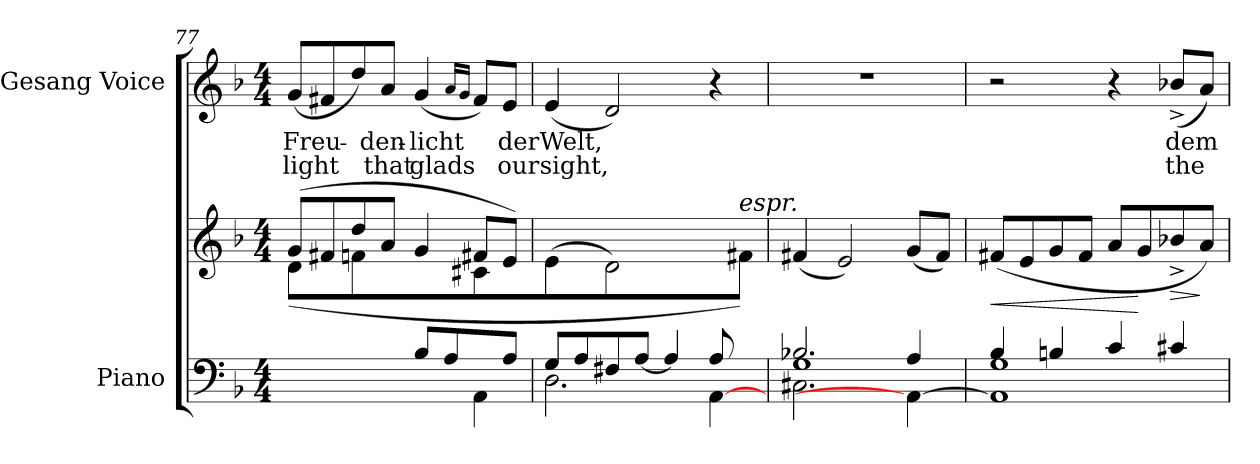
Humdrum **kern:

**kern	**kern	**dynam	**kern	**text	**text
*part2	*part2	*part2	*part1	*part1	*part1
*staff3	*staff2	*staff2/3	*staff1	*staff1	*staff1
*I"Piano	*	*	*I"Gesang Voice	*	*
*I'Pno	*	*	*	*	*
!!LO:LB:g=z
*clefF4	*clefG2	*	*clefG2	*	*
*k[b-]	*k[b-]	*	*k[b-]	*	*
*M4/4	*M4/4	*	*M4/4	*	*
=77	=77	=77	=77	=77	=77
*^	*^	*	*	*	*
!	!	!	!	!	!	!LO:LY:b	!LO:LY:b
8ryy	2.ryy	(>8g/L	(>8d\L	.	(<8g/L	Freu-	light
8A/	.	8f#X/	8ryy	.	8f#X/	.	.
8ryy	.	8dd/	8f\	.	8dd/)	.	.
!	!	!	!	!	!	!LO:LY:b	!LO:LY:b
8A/J	.	8a/J	4.ryy	.	8a/J	-den-	that
!	!	!	!	!	!	!LO:LY:b	!LO:LY:b
8B-/L	.	4g/	.	.	(<4g/	-licht	glads
8A/	.	.	.	.	.	.	.
.	.	.	.	.	16qa/LL	.	.
.	.	.	.	.	16qg/JJ	.	.
8ryy	4AA\	8f#/L	8c#X\	.	8f#/L)	.	.
!	!	!	!	!	!	!LO:LY:b	!LO:LY:b
8A/J)	.	8e/J)	8ryy	.	8e/J	der	our
=78	=78	=78	=78	=78	=78	=78	=78
*	*^	*	*	*	*	*	*
!	!	!	!	!	!	!	!LO:LY:b	!LO:LY:b
*	*	*	*v	*v	*	*	*	*
2.ryy	8G/L	2.D\	(<4e/	.	(<4e/	Welt,	sight,
.	8A/	.	.	.	.	.	.
.	8F#X/	.	2d/)	.	2d/)	.	.
.	[8A/J	.	.	.	.	.	.
.	4A/]	.	.	.	.	.	.
(>8A/L	4rGGyy	[4AA\	8ryy	.	4r	.	.
!	!	!	!LO:TX:a:i:t=espr.	!	!	!	!
8ryy	.	.	8f#X\J)	.	.	.	.
=79	=79	=79	=79	=79	=79	=79	=79
2.B-X/	1G	2.C#X\	(<4f#X/	.	1r	.	.
.	.	.	2e/)	.	.	.	.
4A/	.	4AA\_	(<8g/L	.	.	.	.
.	.	.	8f#/J)	.	.	.	.
*	*v	*v	*	*	*	*	*
=80	=80	=80	=80	=80	=80	=80
!	!	!	!LO:HP:b	!	!	!
4B-/	1AA] 1G	(>8f#X/L	<	2r	.	.
.	.	8e/	.	.	.	.
4Bn/	.	8g/	.	.	.	.
.	.	8f#/J	.	.	.	.
4c/	.	8a/L	.	4r	.	.
.	.	8g/	[	.	.	.
!	!	!	!LO:HP:b	!	!LO:LY:b	!LO:LY:b
4c#X/	.	8b-X^/	>	(<8b-X^/L	-dem	the
.	.	8a/J)	]	8a/J)	.	.
*v	*v	*	*	*	*	*
=	=	=	=	=	=
*-	*-	*-	*-	*-	*-
